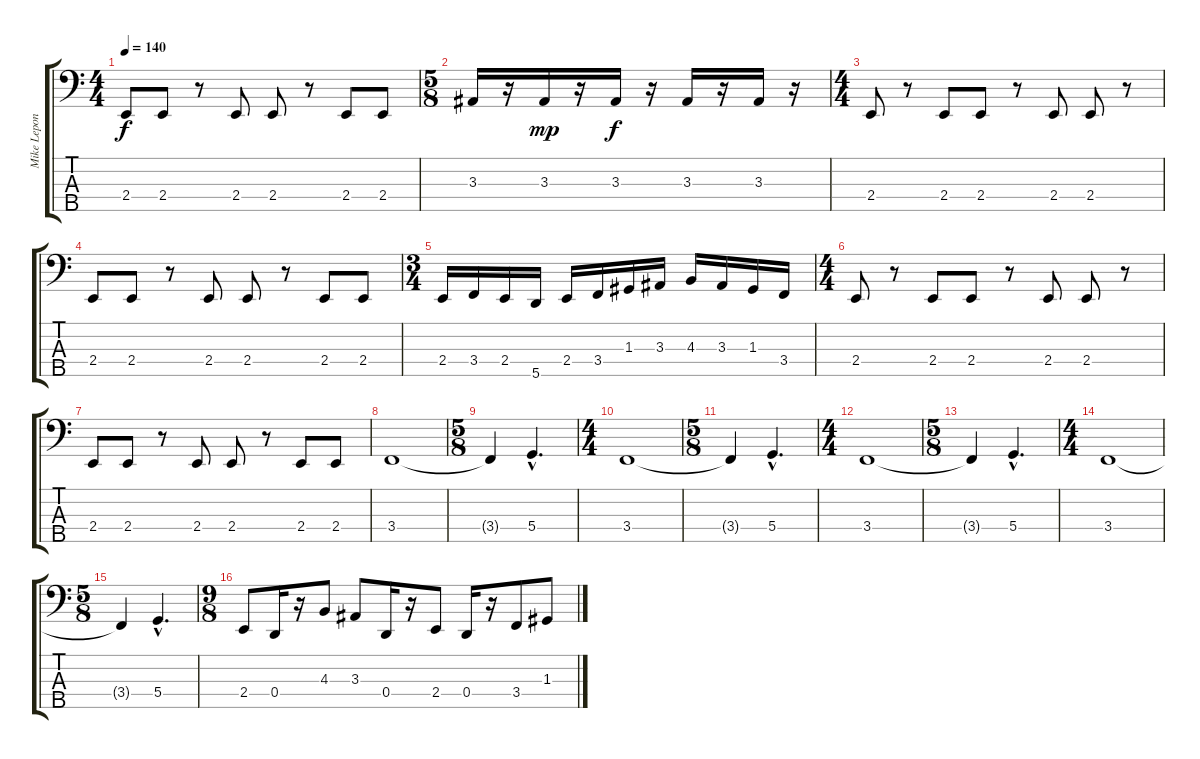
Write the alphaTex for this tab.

\track ("Mike Lepond" "Mike Lepon") {instrument electricbasspick}
\staff {score tabs}
\tuning (F2 C2 G1 D1 A0) {hide}
\ts (4 4)
\tempo 140
\clef f4
\ks c
2.4.8{dy f} 2.4.8 r.8 2.4.8 2.4.8 r.8 2.4.8 2.4.8 |
\ts (5 8)
3.3.16 r.16 3.3.16{dy mp} r.16 3.3.16{dy f} r.16 3.3.16 r.16 3.3.16 r.16 |
\ts (4 4)
2.4.8 r.8 2.4.8 2.4.8 r.8 2.4.8 2.4.8 r.8 |
2.4.8 2.4.8 r.8 2.4.8 2.4.8 r.8 2.4.8 2.4.8 |
\ts (3 4)
2.4.16 3.4.16 2.4.16 5.5.16 2.4.16 3.4.16 1.3.16 3.3.16 4.3.16 3.3.16 1.3.16 3.4.16 |
\ts (4 4)
2.4.8 r.8 2.4.8 2.4.8 r.8 2.4.8 2.4.8 r.8 |
2.4.8 2.4.8 r.8 2.4.8 2.4.8 r.8 2.4.8 2.4.8 |
3.4.1 |
\ts (5 8)
3.4{t}.4 5.4{hac}.4{d} |
\ts (4 4)
3.4.1 |
\ts (5 8)
3.4{t}.4 5.4{hac}.4{d} |
\ts (4 4)
3.4.1 |
\ts (5 8)
3.4{t}.4 5.4{hac}.4{d} |
\ts (4 4)
3.4.1 |
\ts (5 8)
3.4{t}.4 5.4{hac}.4{d} |
\ts (9 8)
2.4.8 0.4.16 r.16 4.3.8 3.3.8 0.4.16 r.16 2.4.8 0.4.16 r.16 3.4.8 1.3.8
